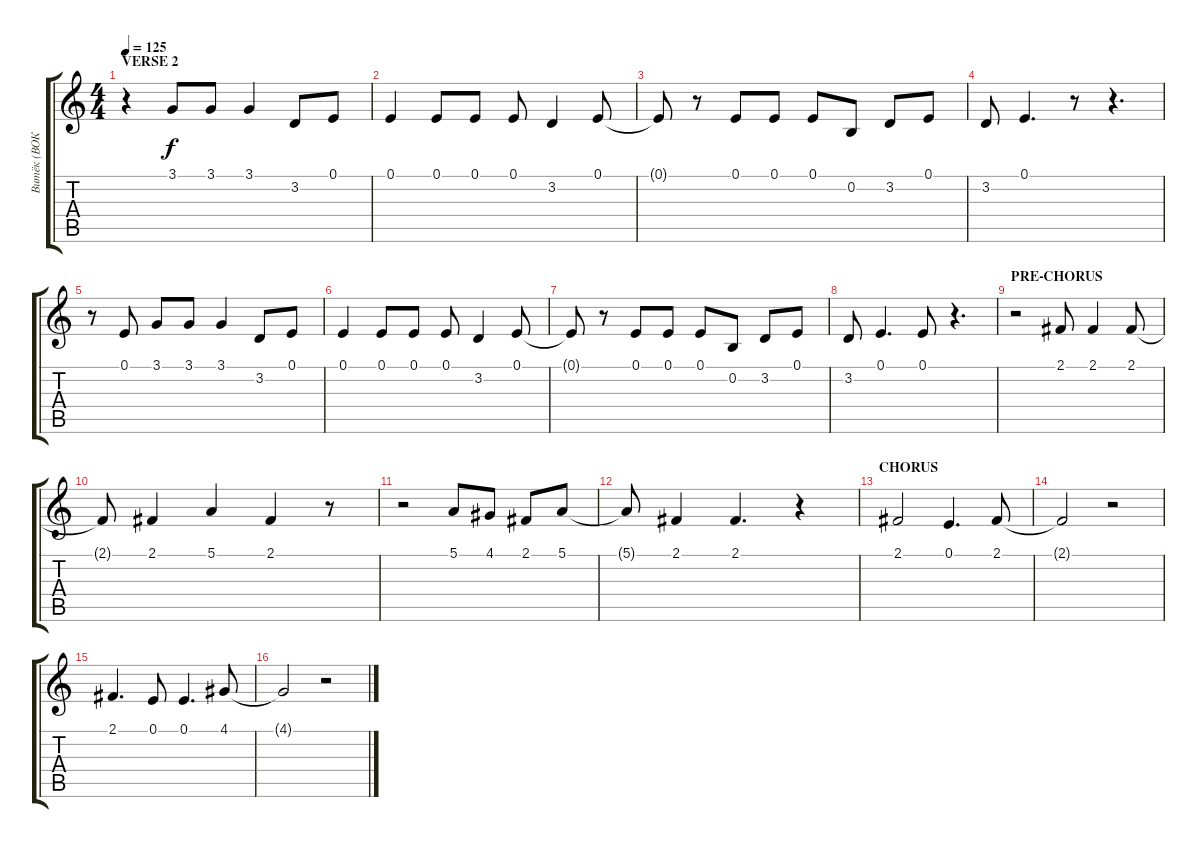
\track ("Витёк (ВОКАЛ)" "Витёк (ВОК") {instrument oboe}
\staff {score tabs}
\tuning (E4 B3 G3 D3 A2 E2) {hide}
\ts (4 4)
\section ("" "VERSE 2")
\tempo 125
\clef g2
\ks c
r.4{dy f} 3.1.8 3.1.8 3.1.4 3.2.8 0.1.8 |
0.1.4 0.1.8 0.1.8 0.1.8 3.2.4 0.1.8 |
0.1{t}.8 r.8 0.1.8 0.1.8 0.1.8 0.2.8 3.2.8 0.1.8 |
3.2.8 0.1.4{d} r.8 r.4{d} |
r.8 0.1.8 3.1.8 3.1.8 3.1.4 3.2.8 0.1.8 |
0.1.4 0.1.8 0.1.8 0.1.8 3.2.4 0.1.8 |
0.1{t}.8 r.8 0.1.8 0.1.8 0.1.8 0.2.8 3.2.8 0.1.8 |
3.2.8 0.1.4{d} 0.1.8 r.4{d} |
\section ("" "PRE-CHORUS")
r.2 2.1.8 2.1.4 2.1.8 |
2.1{t}.8 2.1.4 5.1.4 2.1.4 r.8 |
r.2 5.1.8 4.1.8 2.1.8 5.1.8 |
5.1{t}.8 2.1.4 2.1.4{d} r.4 |
\section ("" "CHORUS")
2.1.2 0.1.4{d} 2.1.8 |
2.1{t}.2 r.2 |
2.1.4{d} 0.1.8 0.1.4{d} 4.1.8 |
4.1{t}.2 r.2
